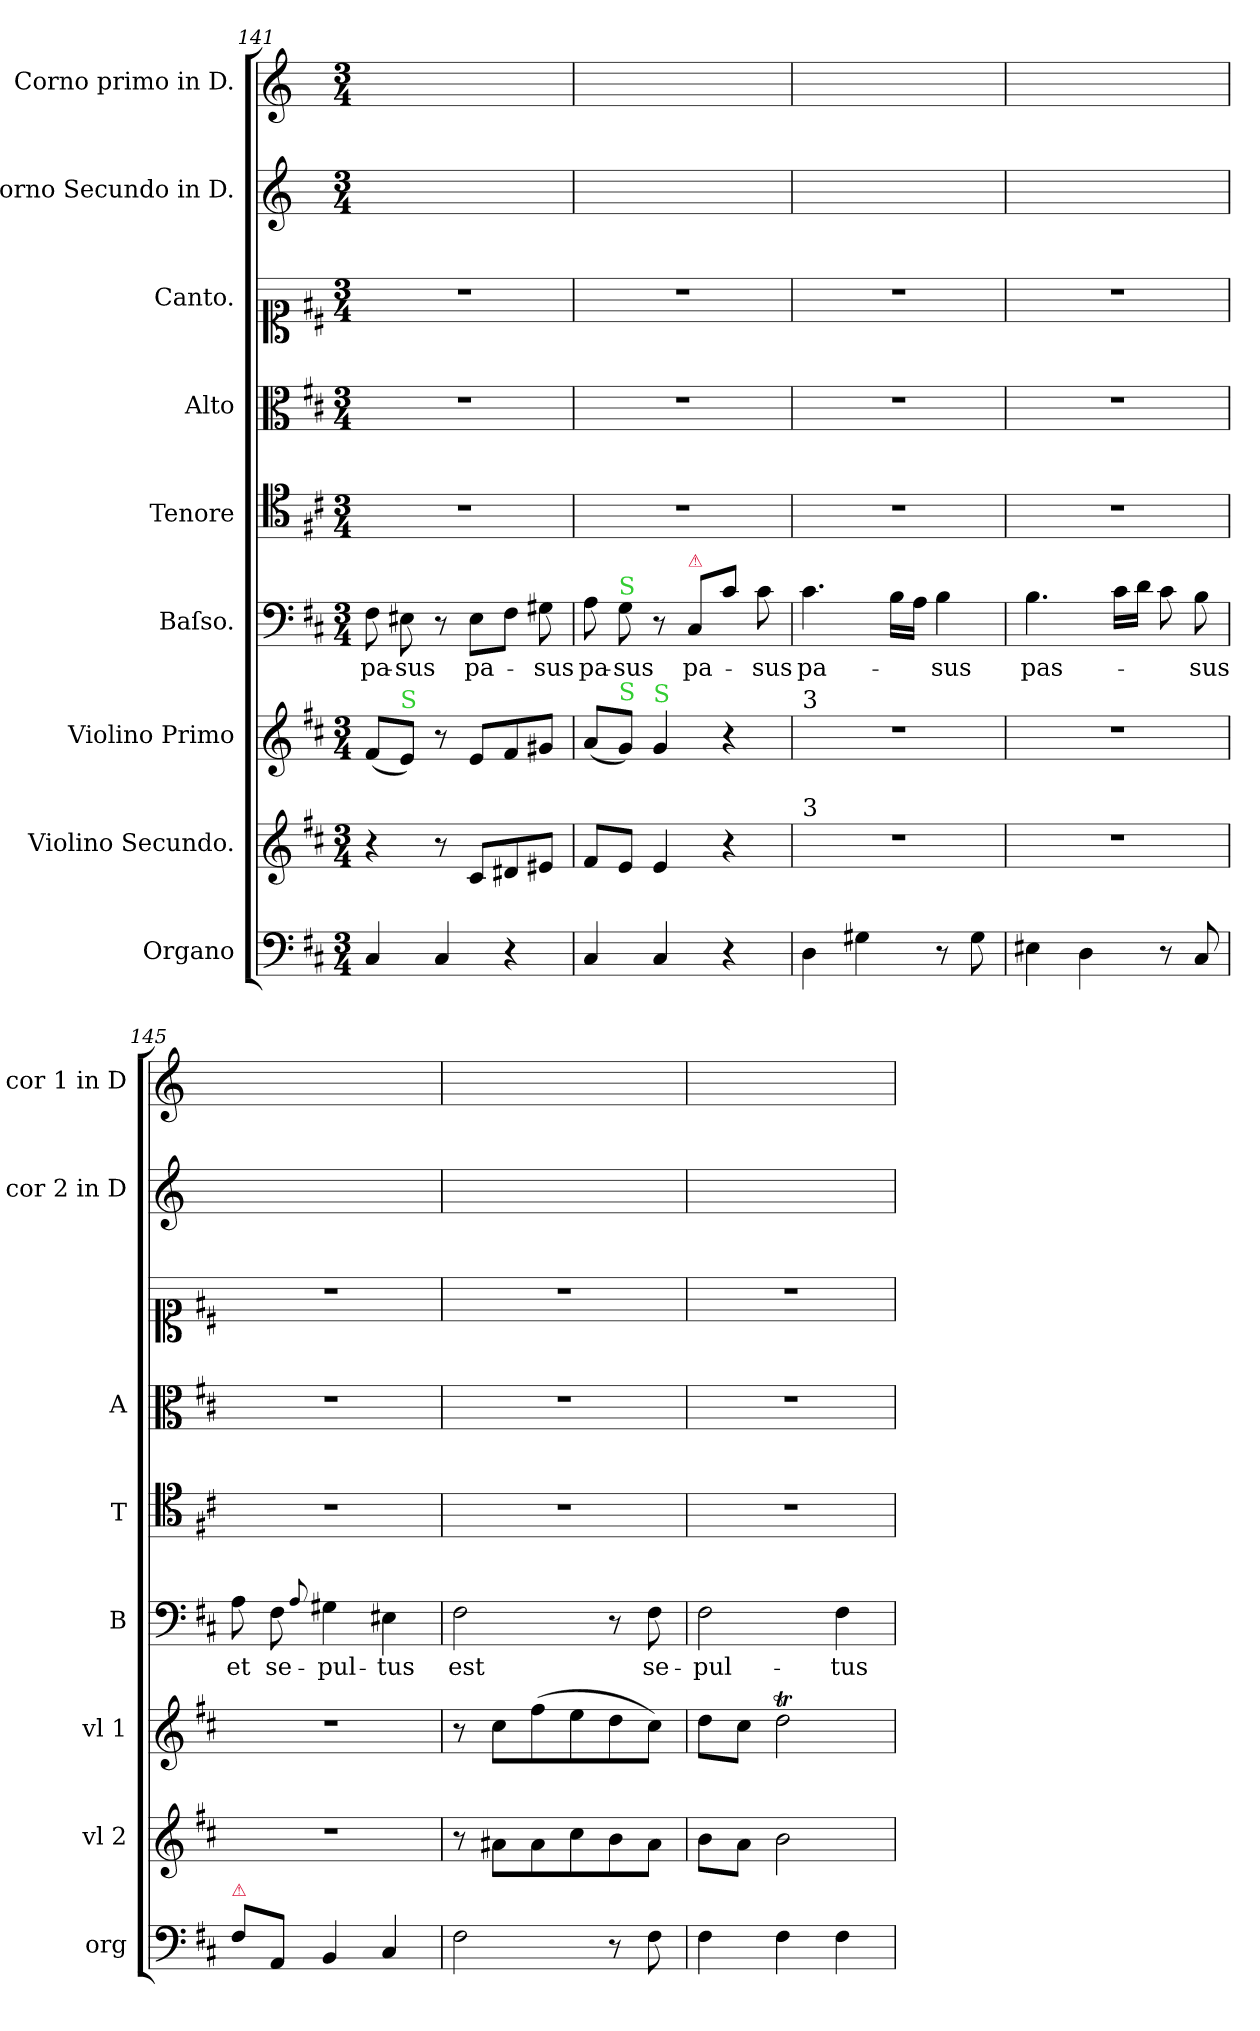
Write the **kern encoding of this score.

**kern	**kern	**kern	**kern	**text	**kern	**kern	**kern	**kern	**kern
*part9	*part8	*part7	*part6	*part6	*part5	*part4	*part3	*part2	*part1
*staff9	*staff8	*staff7	*staff6	*staff6	*staff5	*staff4	*staff3	*staff2	*staff1
*I"Organo	*I"Violino Secundo.	*I"Violino Primo	*I"Baſso.	*	*I"Tenore	*I"Alto	*I"Canto.	*I"Corno Secundo in D.	*I"Corno primo in D.
*I'org	*I'vl 2	*I'vl 1	*I'B	*	*I'T	*I'A	*	*I'cor 2 in D	*I'cor 1 in D
*clefF4	*clefG2	*clefG2	*clefF4	*	*clefC4	*clefC3	*clefC1	*clefG2	*clefG2
*	*	*	*	*	*	*	*	*ITrd6c10	*ITrd6c10
*k[f#c#]	*k[f#c#]	*k[f#c#]	*k[f#c#]	*	*k[f#c#]	*k[f#c#]	*k[f#c#]	*k[f#c#]	*k[f#c#]
*M3/4	*M3/4	*M3/4	*M3/4	*	*M3/4	*M3/4	*M3/4	*M3/4	*M3/4
=141	=141	=141	=141	=141	=141	=141	=141	=141	=141
4C#/	4r	(8f#/L	8F#\	pa-	2.r	2.r	2.r	2.ryy	2.ryy
!	!	!LO:TX:a:color=limegreen:t=S	!	!	!	!	!	!	!
.	.	8e/J)	8E#X\	-sus	.	.	.	.	.
4C#/	8r	8r	8r	.	.	.	.	.	.
.	8c#/L	8e/L	8E#\L	pa-	.	.	.	.	.
4r	8d#X/	8f#/	8F#\J	.	.	.	.	.	.
.	8e#X/J	8g#X/J	8G#X\	-sus	.	.	.	.	.
=142	=142	=142	=142	=142	=142	=142	=142	=142	=142
4C#/	8f#/L	(8a/L	8A\	pa-	2.r	2.r	2.r	2.ryy	2.ryy
!	!	!	!LO:TX:a:color=limegreen:t=S	!	!	!	!	!	!
!	!	!LO:TX:a:color=limegreen:t=S	!	!	!	!	!	!	!
.	8e/J	8g/J)	8G\	-sus	.	.	.	.	.
!	!	!LO:TX:a:color=limegreen:t=S	!	!	!	!	!	!	!
4C#/	4e/	4g/	8r	.	.	.	.	.	.
!	!	!	!LO:TX:a:color=crimson:t=⚠	!	!	!	!	!	!
.	.	.	8C#/L	pa-	.	.	.	.	.
4r	4r	4r	8c#\J	.	.	.	.	.	.
.	.	.	8c#\	-sus	.	.	.	.	.
=143	=143	=143	=143	=143	=143	=143	=143	=143	=143
!	!	!LO:TX:a:t=3	!	!	!	!	!	!	!
!	!LO:TX:a:t=3	!	!	!	!	!	!	!	!
4D\	2.r	2.r	4.c#\	pa-	2.r	2.r	2.r	2.ryy	2.ryy
4G#X\	.	.	.	.	.	.	.	.	.
.	.	.	16B\LL	.	.	.	.	.	.
.	.	.	16A\JJ	.	.	.	.	.	.
8r	.	.	4B\	-sus	.	.	.	.	.
8G#\	.	.	.	.	.	.	.	.	.
=144	=144	=144	=144	=144	=144	=144	=144	=144	=144
4E#X\	2.r	2.r	4.B\	pas-	2.r	2.r	2.r	2.ryy	2.ryy
4D\	.	.	.	.	.	.	.	.	.
.	.	.	16c#\LL	.	.	.	.	.	.
.	.	.	16d\JJ	.	.	.	.	.	.
8r	.	.	8c#\	.	.	.	.	.	.
8C#/	.	.	8B\	-sus	.	.	.	.	.
=145	=145	=145	=145	=145	=145	=145	=145	=145	=145
!LO:TX:a:color=crimson:t=⚠	!	!	!	!	!	!	!	!	!
8F#\L	2.r	2.r	8A\	et	2.r	2.r	2.r	2.ryy	2.ryy
8AA/J	.	.	8F#\	se-	.	.	.	.	.
.	.	.	8qqA/	.	.	.	.	.	.
4BB/	.	.	4G#X\	-pul-	.	.	.	.	.
4C#/	.	.	4E#X\	-tus	.	.	.	.	.
=146	=146	=146	=146	=146	=146	=146	=146	=146	=146
2F#\	8r	8r	2F#\	est	2.r	2.r	2.r	2.ryy	2.ryy
.	8a#X\L	8cc#\L	.	.	.	.	.	.	.
.	8a#\	(8ff#\	.	.	.	.	.	.	.
.	8cc#\	8ee\	.	.	.	.	.	.	.
8r	8b\	8dd\	8r	.	.	.	.	.	.
8F#\	8a#\J	8cc#\J)	8F#\	se-	.	.	.	.	.
=147	=147	=147	=147	=147	=147	=147	=147	=147	=147
4F#\	8b\L	8dd\L	2F#\	-pul-	2.r	2.r	2.r	2.ryy	2.ryy
.	8a\J	8cc#\J	.	.	.	.	.	.	.
4F#\	2b\	2ddT\	.	.	.	.	.	.	.
4F#\	.	.	4F#\	-tus	.	.	.	.	.
=	=	=	=	=	=	=	=	=	=
*-	*-	*-	*-	*-	*-	*-	*-	*-	*-
